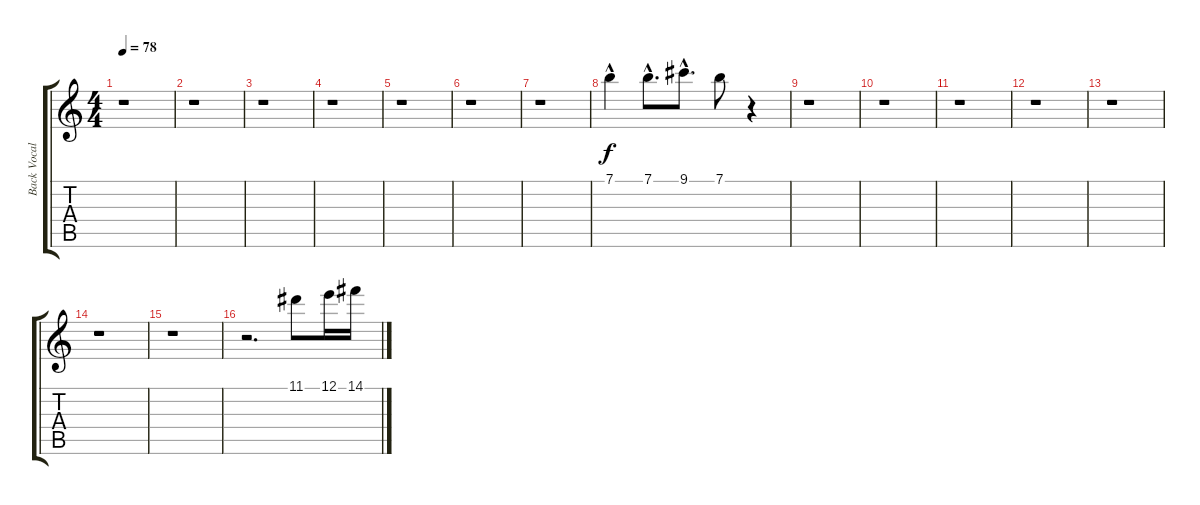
\track ("Back Vocals" "Back Vocal") {instrument acousticguitarnylon}
\staff {score tabs}
\tuning (E4 B3 G3 D3 A2 E2) {hide}
\ts (4 4)
\tempo 78
\clef g2
\ks c
r.1{dy f} |
r.1 |
r.1 |
r.1 |
r.1 |
r.1 |
r.1 |
7.1{hac}.4{balance 8 instrument acousticguitarnylon} 7.1{hac}.8{d} 9.1{hac}.8{d} 7.1.8 r.4 |
r.1 |
r.1 |
r.1 |
r.1 |
r.1 |
r.1 |
r.1 |
r.2{d} 11.1.8 12.1.16 14.1.16
